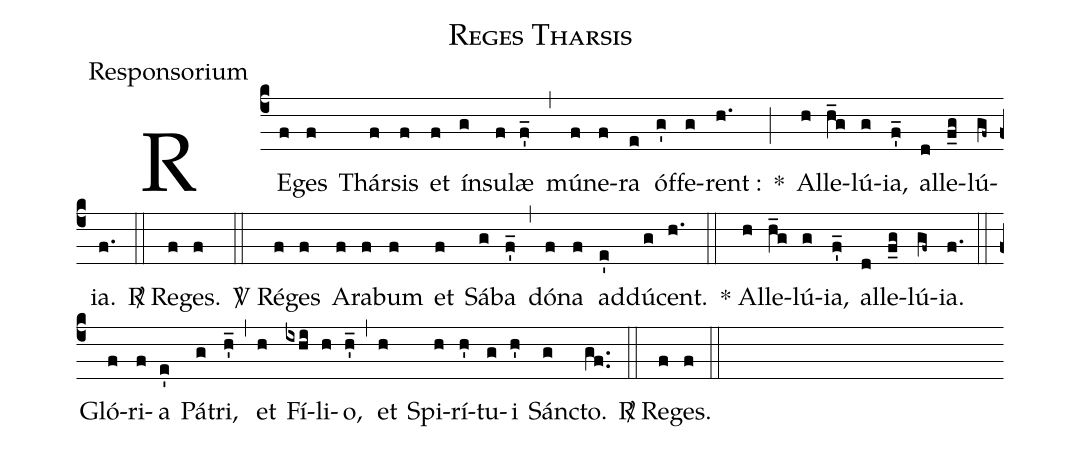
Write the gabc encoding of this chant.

name:Reges Tharsis;
office-part:Responsorium;
%%
(c4) RE(f)ges(f) Thár(f)sis(f) et(f) ín(g)su(f)læ(f'_) (,) mú(f)ne(f)ra(e) óf(g')fe(g)rent :(h.) *(;)
Al(h)le(h_g)lú(g)ia,(f'_) al(d)le(f_g)lú(gf~)ia.(f.) (::)
<sp>R/</sp>~Re(f)ges.(f) (::)
<sp>V/</sp>~Ré(f)ges(f) A(f)ra(f)bum(f) et(f) Sá(g)ba(f'_) (,) dó(f)na(f) ad(e')dú(g)cent.(h.) (::)
*~Al(h)le(h_g)lú(g)ia,(f'_) al(d)le(f_g)lú(gf~)ia.(f.) (::)
Gló(f)ri(f)a(e') Pá(g)tri,(h'_) (,) et(h) Fí(ixhi)li(h)o,(h'_) (,) et(h) Spi(h)rí(h')tu(g)i(h') Sán(g)cto.(gf..) (::)
<sp>R/</sp>~Re(f)ges.(f) (::)
